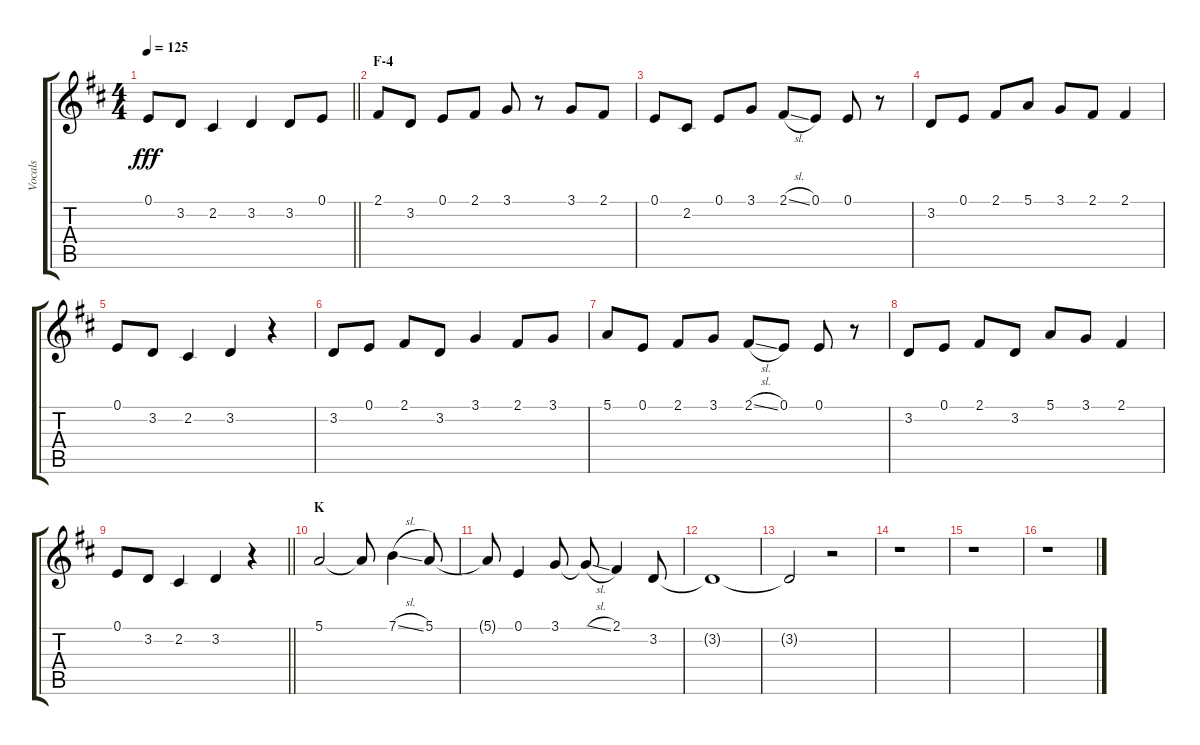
\track ("Vocals" "Vocals") {instrument voiceoohs}
\staff {score tabs}
\tuning (E4 B3 G3 D3 A2 E2) {hide}
\ts (4 4)
\tempo 125
\clef g2
\barLineRight lightlight
\ks d
0.1.8{dy fff} 3.2.8 2.2.4 3.2.4 3.2.8 0.1.8 |
\section ("" "F-4")
2.1.8 3.2.8 0.1.8 2.1.8 3.1.8 r.8 3.1.8 2.1.8 |
0.1.8 2.2.8 0.1.8 3.1.8 2.1{sl}.8 0.1.8 0.1.8 r.8 |
3.2.8 0.1.8 2.1.8 5.1.8 3.1.8 2.1.8 2.1.4 |
0.1.8 3.2.8 2.2.4 3.2.4 r.4 |
3.2.8 0.1.8 2.1.8 3.2.8 3.1.4 2.1.8 3.1.8 |
5.1.8 0.1.8 2.1.8 3.1.8 2.1{sl}.8 0.1.8 0.1.8 r.8 |
3.2.8 0.1.8 2.1.8 3.2.8 5.1.8 3.1.8 2.1.4 |
\barLineRight lightlight
0.1.8 3.2.8 2.2.4 3.2.4 r.4 |
\section ("" "K")
5.1.2 5.1{t}.8 7.1{sl}.4 5.1.8 |
5.1{t}.8 0.1.4 3.1.8 3.1{sl t}.8 2.1.4 3.2.8 |
3.2{t}.1 |
3.2{t}.2 r.2 |
r.1 |
r.1 |
r.1
